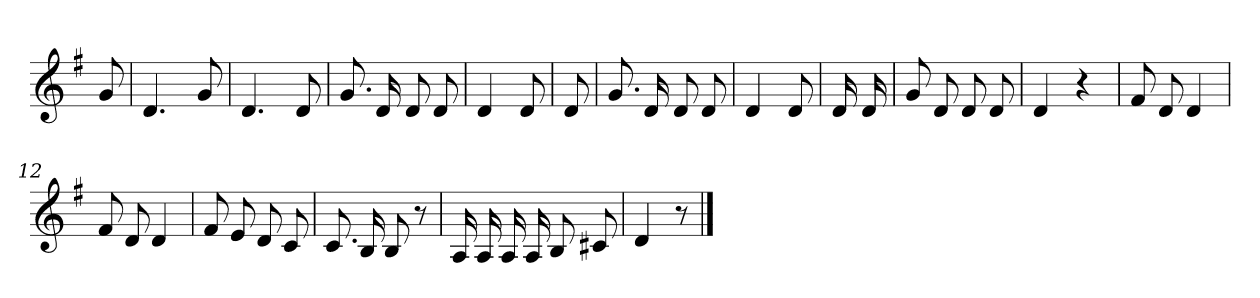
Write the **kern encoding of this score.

**kern
*part1
*staff1
*clefG2
*k[f#]
*G:
=
8g
=1
4.d
8g
=2
4.d
8d
=3
8.g
16d
8d
8d
=4
4d
8d
=5
8d
=6
8.g
16d
8d
8d
=7
4d
8d
=8
16d
16d
=9
8g
8d
8d
8d
=10
4d
4r
=11
8f#
8d
4d
=12
8f#
8d
4d
=13
8f#
8e
8d
8c
=14
8.c
16B
8B
8r
=15
16A
16A
16A
16A
8B
8c#X
=16
4d
8r
==
*-
